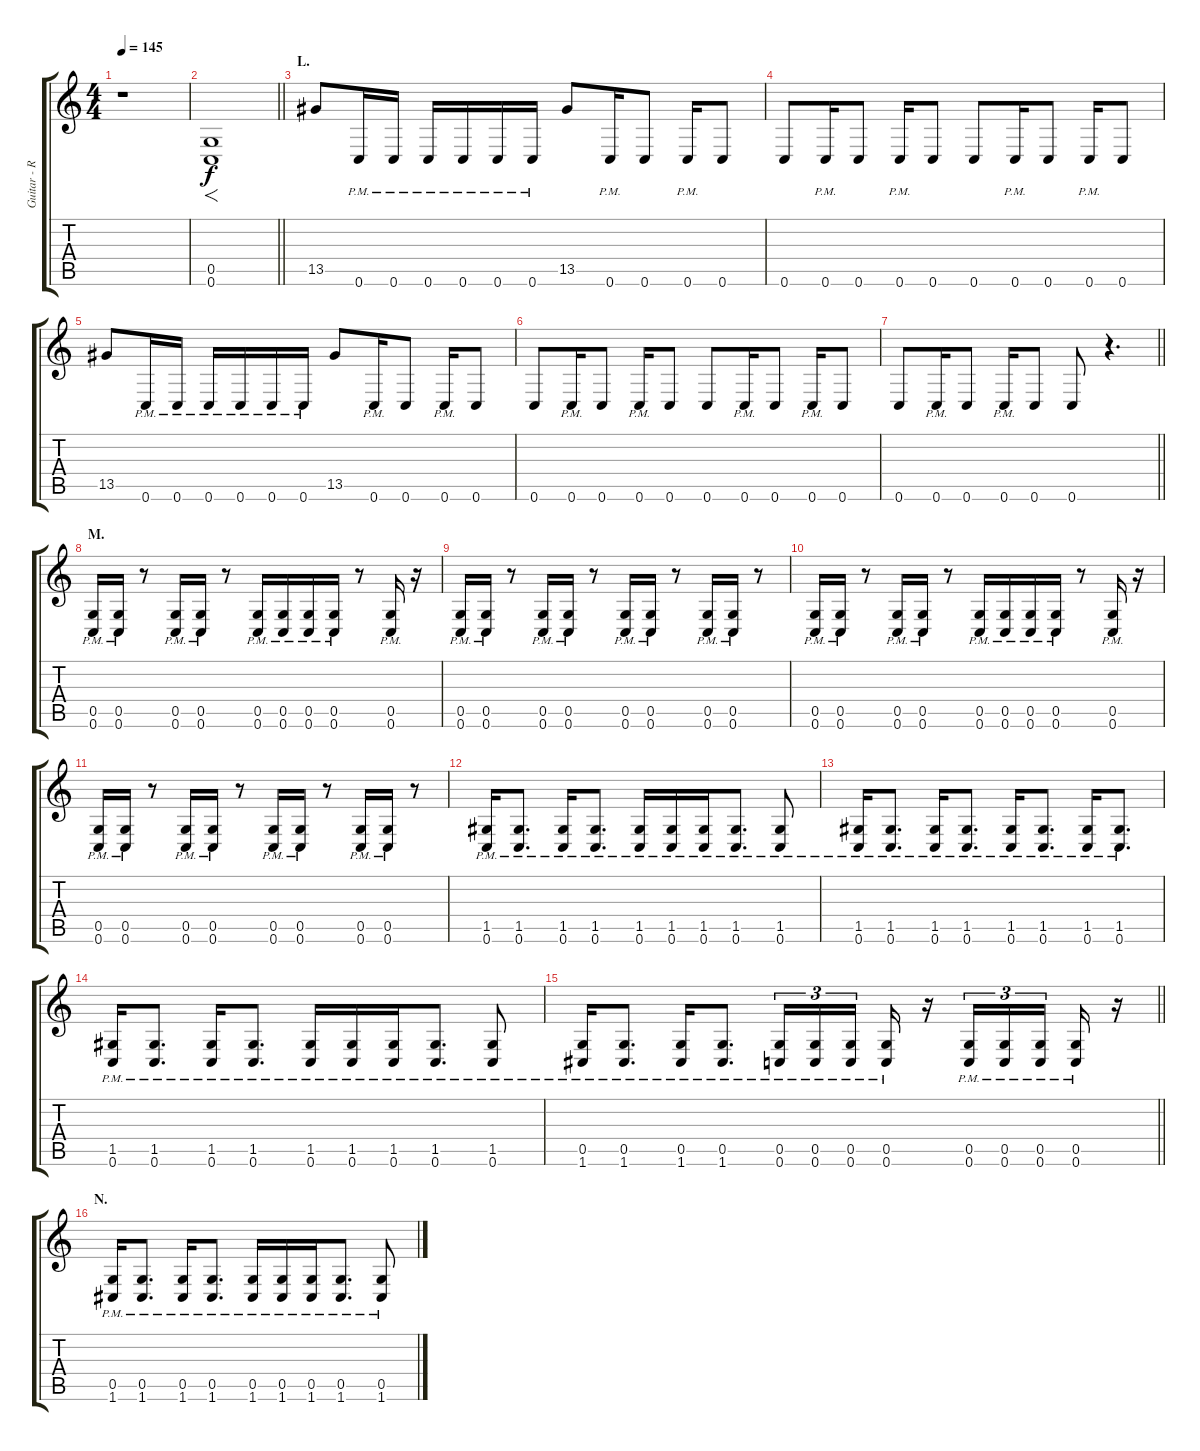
\track ("Guitar - Right" "Guitar - R") {instrument distortionguitar}
\staff {score tabs}
\tuning (D4 A3 F3 C3 G2 C2) {hide}
\ts (4 4)
\tempo 145
\clef g2
\ks c
r.1{dy f} |
\barLineRight lightlight
(0.5 0.6).1{f volume 13} |
\section ("" "L.")
13.5.8{volume 14} 0.6{pm}.16 0.6{pm}.16 0.6{pm}.16 0.6{pm}.16 0.6{pm}.16 0.6{pm}.16 13.5.8 0.6{pm}.16 0.6.8 0.6{pm}.16 0.6.8 |
0.6.8 0.6{pm}.16 0.6.8 0.6{pm}.16 0.6.8 0.6.8 0.6{pm}.16 0.6.8 0.6{pm}.16 0.6.8 |
13.5.8 0.6{pm}.16 0.6{pm}.16 0.6{pm}.16 0.6{pm}.16 0.6{pm}.16 0.6{pm}.16 13.5.8 0.6{pm}.16 0.6.8 0.6{pm}.16 0.6.8 |
0.6.8 0.6{pm}.16 0.6.8 0.6{pm}.16 0.6.8 0.6.8 0.6{pm}.16 0.6.8 0.6{pm}.16 0.6.8 |
\barLineRight lightlight
0.6.8 0.6{pm}.16 0.6.8 0.6{pm}.16 0.6.8 0.6.8 r.4{d} |
\section ("" "M.")
(0.5{pm} 0.6{pm}).16 (0.5{pm} 0.6{pm}).16 r.8 (0.5{pm} 0.6{pm}).16 (0.5{pm} 0.6{pm}).16 r.8 (0.5{pm} 0.6{pm}).16 (0.5{pm} 0.6{pm}).16 (0.5{pm} 0.6{pm}).16 (0.5{pm} 0.6{pm}).16 r.8 (0.5{pm} 0.6{pm}).16 r.16 |
(0.5{pm} 0.6{pm}).16 (0.5{pm} 0.6{pm}).16 r.8 (0.5{pm} 0.6{pm}).16 (0.5{pm} 0.6{pm}).16 r.8 (0.5{pm} 0.6{pm}).16 (0.5{pm} 0.6{pm}).16 r.8 (0.5{pm} 0.6{pm}).16 (0.5{pm} 0.6{pm}).16 r.8 |
(0.5{pm} 0.6{pm}).16 (0.5{pm} 0.6{pm}).16 r.8 (0.5{pm} 0.6{pm}).16 (0.5{pm} 0.6{pm}).16 r.8 (0.5{pm} 0.6{pm}).16 (0.5{pm} 0.6{pm}).16 (0.5{pm} 0.6{pm}).16 (0.5{pm} 0.6{pm}).16 r.8 (0.5{pm} 0.6{pm}).16 r.16 |
(0.5{pm} 0.6{pm}).16 (0.5{pm} 0.6{pm}).16 r.8 (0.5{pm} 0.6{pm}).16 (0.5{pm} 0.6{pm}).16 r.8 (0.5{pm} 0.6{pm}).16 (0.5{pm} 0.6{pm}).16 r.8 (0.5{pm} 0.6{pm}).16 (0.5{pm} 0.6{pm}).16 r.8 |
(1.5{pm} 0.6{pm}).16 (1.5{pm} 0.6{pm}).8{d} (1.5{pm} 0.6{pm}).16 (1.5{pm} 0.6{pm}).8{d} (1.5{pm} 0.6{pm}).16 (1.5{pm} 0.6{pm}).16 (1.5{pm} 0.6{pm}).16 (1.5{pm} 0.6{pm}).8{d} (1.5{pm} 0.6{pm}).8 |
(1.5{pm} 0.6{pm}).16 (1.5{pm} 0.6{pm}).8{d} (1.5{pm} 0.6{pm}).16 (1.5{pm} 0.6{pm}).8{d} (1.5{pm} 0.6{pm}).16 (1.5{pm} 0.6{pm}).8{d} (1.5{pm} 0.6{pm}).16 (1.5{pm} 0.6{pm}).8{d} |
(1.5{pm} 0.6{pm}).16 (1.5{pm} 0.6{pm}).8{d} (1.5{pm} 0.6{pm}).16 (1.5{pm} 0.6{pm}).8{d} (1.5{pm} 0.6{pm}).16 (1.5{pm} 0.6{pm}).16 (1.5{pm} 0.6{pm}).16 (1.5{pm} 0.6{pm}).8{d} (1.5{pm} 0.6{pm}).8 |
\barLineRight lightlight
(0.5{pm} 1.6{pm}).16 (0.5{pm} 1.6{pm}).8{d} (0.5{pm} 1.6{pm}).16 (0.5{pm} 1.6{pm}).8{d} (0.5{pm} 0.6{pm}).16{tu (3 2)} (0.5{pm} 0.6{pm}).16{tu (3 2)} (0.5{pm} 0.6{pm}).16{tu (3 2) beam splitsecondary} (0.5{pm} 0.6{pm}).16 r.16 (0.5{pm} 0.6{pm}).16{tu (3 2)} (0.5{pm} 0.6{pm}).16{tu (3 2)} (0.5{pm} 0.6{pm}).16{tu (3 2) beam splitsecondary} (0.5{pm} 0.6{pm}).16 r.16 |
\section ("" "N.")
(0.5{pm} 1.6{pm}).16 (0.5{pm} 1.6{pm}).8{d} (0.5{pm} 1.6{pm}).16 (0.5{pm} 1.6{pm}).8{d} (0.5{pm} 1.6{pm}).16 (0.5{pm} 1.6{pm}).16 (0.5{pm} 1.6{pm}).16 (0.5{pm} 1.6{pm}).8{d} (0.5{pm} 1.6{pm}).8
